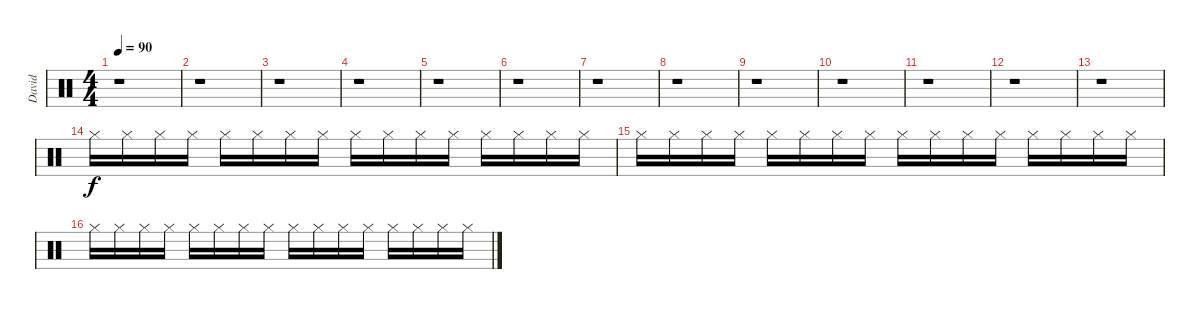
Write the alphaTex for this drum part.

\track ("David" "David") {instrument percussion}
\staff {score}
\articulation defaults
\ts (4 4)
\tempo 90
\clef neutral
\ks c
r.1{dy f} |
r.1 |
r.1 |
r.1 |
r.1 |
r.1 |
r.1 |
r.1 |
r.1 |
r.1 |
r.1 |
r.1 |
r.1 |
"Hi-Hat (closed)".16 "Hi-Hat (closed)".16 "Hi-Hat (closed)".16 "Hi-Hat (closed)".16 "Hi-Hat (closed)".16 "Hi-Hat (closed)".16 "Hi-Hat (closed)".16 "Hi-Hat (closed)".16 "Hi-Hat (closed)".16 "Hi-Hat (closed)".16 "Hi-Hat (closed)".16 "Hi-Hat (closed)".16 "Hi-Hat (closed)".16 "Hi-Hat (closed)".16 "Hi-Hat (closed)".16 "Hi-Hat (closed)".16 |
"Hi-Hat (closed)".16 "Hi-Hat (closed)".16 "Hi-Hat (closed)".16 "Hi-Hat (closed)".16 "Hi-Hat (closed)".16 "Hi-Hat (closed)".16 "Hi-Hat (closed)".16 "Hi-Hat (closed)".16 "Hi-Hat (closed)".16 "Hi-Hat (closed)".16 "Hi-Hat (closed)".16 "Hi-Hat (closed)".16 "Hi-Hat (closed)".16 "Hi-Hat (closed)".16 "Hi-Hat (closed)".16 "Hi-Hat (closed)".16 |
"Hi-Hat (closed)".16 "Hi-Hat (closed)".16 "Hi-Hat (closed)".16 "Hi-Hat (closed)".16 "Hi-Hat (closed)".16 "Hi-Hat (closed)".16 "Hi-Hat (closed)".16 "Hi-Hat (closed)".16 "Hi-Hat (closed)".16 "Hi-Hat (closed)".16 "Hi-Hat (closed)".16 "Hi-Hat (closed)".16 "Hi-Hat (closed)".16 "Hi-Hat (closed)".16 "Hi-Hat (closed)".16 "Hi-Hat (closed)".16
